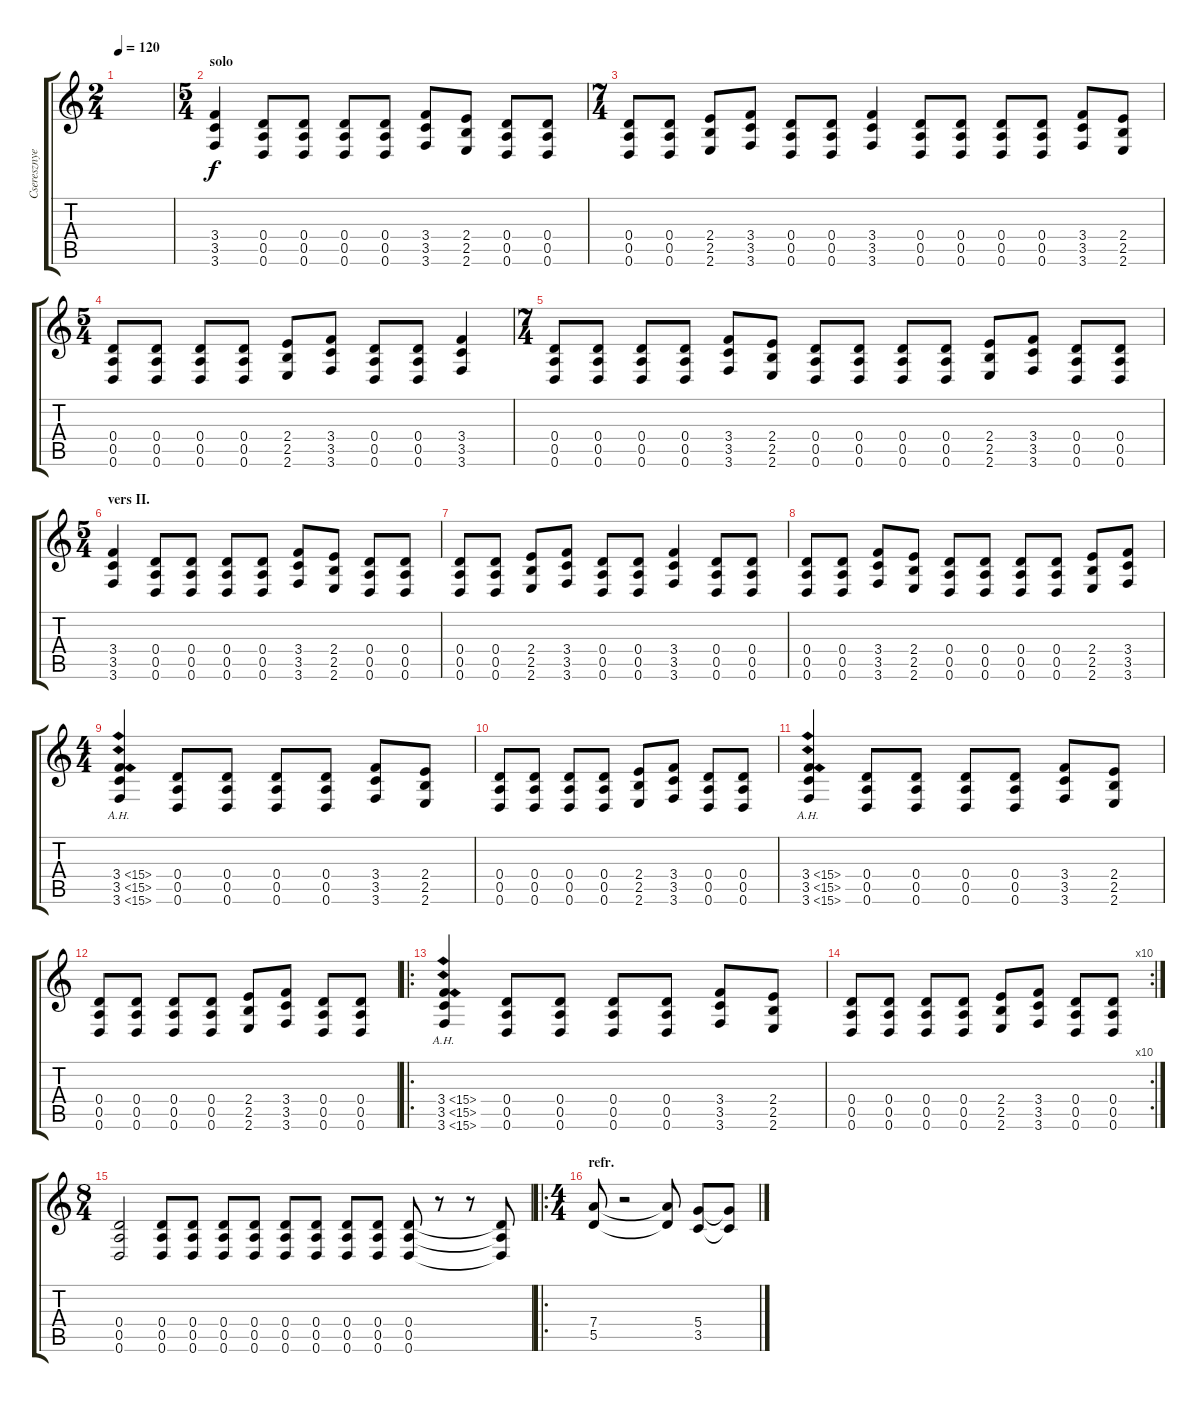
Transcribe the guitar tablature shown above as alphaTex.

\track ("Cseresznye-ritmus" "Cseresznye") {instrument distortionguitar}
\staff {score tabs}
\tuning (E4 B3 G3 D3 A2 D2) {hide}
\ts (2 4)
\tempo 120
\clef g2
\ks c
|
\ts (5 4)
\section ("" "solo")
(3.4 3.5 3.6).4 (0.4 0.5 0.6).8 (0.4 0.5 0.6).8 (0.4 0.5 0.6).8 (0.4 0.5 0.6).8 (3.4 3.5 3.6).8 (2.4 2.5 2.6).8 (0.4 0.5 0.6).8 (0.4 0.5 0.6).8 |
\ts (7 4)
(0.4 0.5 0.6).8 (0.4 0.5 0.6).8 (2.4 2.5 2.6).8 (3.4 3.5 3.6).8 (0.4 0.5 0.6).8 (0.4 0.5 0.6).8 (3.4 3.5 3.6).4 (0.4 0.5 0.6).8 (0.4 0.5 0.6).8 (0.4 0.5 0.6).8 (0.4 0.5 0.6).8 (3.4 3.5 3.6).8 (2.4 2.5 2.6).8 |
\ts (5 4)
(0.4 0.5 0.6).8 (0.4 0.5 0.6).8 (0.4 0.5 0.6).8 (0.4 0.5 0.6).8 (2.4 2.5 2.6).8 (3.4 3.5 3.6).8 (0.4 0.5 0.6).8 (0.4 0.5 0.6).8 (3.4 3.5 3.6).4 |
\ts (7 4)
(0.4 0.5 0.6).8 (0.4 0.5 0.6).8 (0.4 0.5 0.6).8 (0.4 0.5 0.6).8 (3.4 3.5 3.6).8 (2.4 2.5 2.6).8 (0.4 0.5 0.6).8 (0.4 0.5 0.6).8 (0.4 0.5 0.6).8 (0.4 0.5 0.6).8 (2.4 2.5 2.6).8 (3.4 3.5 3.6).8 (0.4 0.5 0.6).8 (0.4 0.5 0.6).8 |
\ts (5 4)
\section ("" "vers II.")
(3.4 3.5 3.6).4 (0.4 0.5 0.6).8 (0.4 0.5 0.6).8 (0.4 0.5 0.6).8 (0.4 0.5 0.6).8 (3.4 3.5 3.6).8 (2.4 2.5 2.6).8 (0.4 0.5 0.6).8 (0.4 0.5 0.6).8 |
(0.4 0.5 0.6).8 (0.4 0.5 0.6).8 (2.4 2.5 2.6).8 (3.4 3.5 3.6).8 (0.4 0.5 0.6).8 (0.4 0.5 0.6).8 (3.4 3.5 3.6).4 (0.4 0.5 0.6).8 (0.4 0.5 0.6).8 |
(0.4 0.5 0.6).8 (0.4 0.5 0.6).8 (3.4 3.5 3.6).8 (2.4 2.5 2.6).8 (0.4 0.5 0.6).8 (0.4 0.5 0.6).8 (0.4 0.5 0.6).8 (0.4 0.5 0.6).8 (2.4 2.5 2.6).8 (3.4 3.5 3.6).8 |
\ts (4 4)
(3.4{ah 12} 3.5{ah 12} 3.6{ah 12}).4 (0.4 0.5 0.6).8 (0.4 0.5 0.6).8 (0.4 0.5 0.6).8 (0.4 0.5 0.6).8 (3.4 3.5 3.6).8 (2.4 2.5 2.6).8 |
(0.4 0.5 0.6).8 (0.4 0.5 0.6).8 (0.4 0.5 0.6).8 (0.4 0.5 0.6).8 (2.4 2.5 2.6).8 (3.4 3.5 3.6).8 (0.4 0.5 0.6).8 (0.4 0.5 0.6).8 |
(3.4{ah 12} 3.5{ah 12} 3.6{ah 12}).4 (0.4 0.5 0.6).8 (0.4 0.5 0.6).8 (0.4 0.5 0.6).8 (0.4 0.5 0.6).8 (3.4 3.5 3.6).8 (2.4 2.5 2.6).8 |
(0.4 0.5 0.6).8 (0.4 0.5 0.6).8 (0.4 0.5 0.6).8 (0.4 0.5 0.6).8 (2.4 2.5 2.6).8 (3.4 3.5 3.6).8 (0.4 0.5 0.6).8 (0.4 0.5 0.6).8 |
\ro
(3.4{ah 12} 3.5{ah 12} 3.6{ah 12}).4 (0.4 0.5 0.6).8 (0.4 0.5 0.6).8 (0.4 0.5 0.6).8 (0.4 0.5 0.6).8 (3.4 3.5 3.6).8 (2.4 2.5 2.6).8 |
\rc 10
(0.4 0.5 0.6).8 (0.4 0.5 0.6).8 (0.4 0.5 0.6).8 (0.4 0.5 0.6).8 (2.4 2.5 2.6).8 (3.4 3.5 3.6).8 (0.4 0.5 0.6).8 (0.4 0.5 0.6).8 |
\ts (8 4)
(0.4 0.5 0.6).2 (0.4 0.5 0.6).8 (0.4 0.5 0.6).8 (0.4 0.5 0.6).8 (0.4 0.5 0.6).8 (0.4 0.5 0.6).8 (0.4 0.5 0.6).8 (0.4 0.5 0.6).8 (0.4 0.5 0.6).8 (0.4 0.5 0.6).8 r.8 r.8 (0.4{t} 0.5{t} 0.6{t}).8 |
\ro
\ts (4 4)
\section ("" "refr.")
(7.4 5.5).8 r.2 (7.4{t} 5.5{t}).8 (5.4 3.5).8 (5.4{t} 3.5{t}).8
